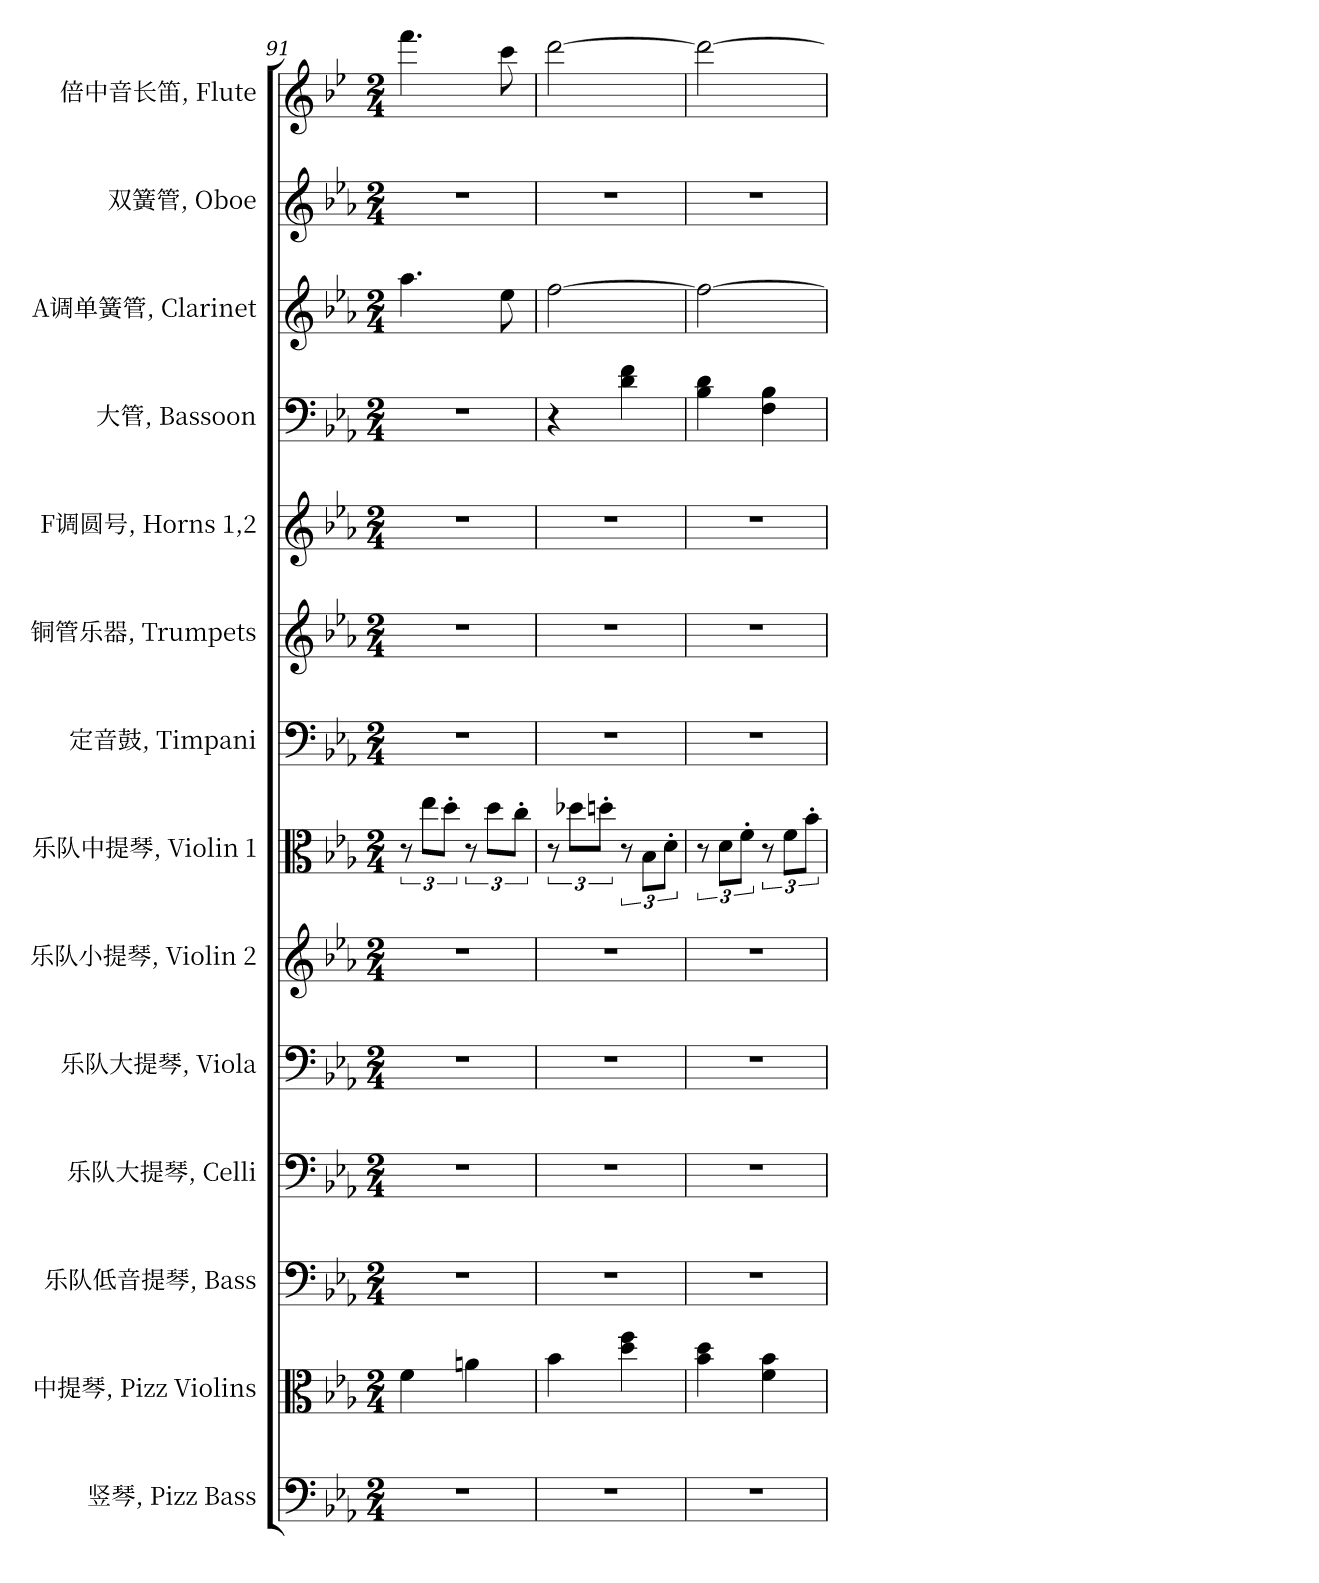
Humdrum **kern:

**kern	**kern	**kern	**kern	**kern	**kern	**kern	**kern	**kern	**kern	**kern	**kern	**kern	**kern
*part14	*part13	*part12	*part11	*part10	*part9	*part8	*part7	*part6	*part5	*part4	*part3	*part2	*part1
*staff14	*staff13	*staff12	*staff11	*staff10	*staff9	*staff8	*staff7	*staff6	*staff5	*staff4	*staff3	*staff2	*staff1
*I"竖琴, Pizz Bass	*I"中提琴, Pizz Violins	*I"乐队低音提琴, Bass	*I"乐队大提琴, Celli	*I"乐队大提琴, Viola	*I"乐队小提琴, Violin 2	*I"乐队中提琴, Violin 1	*I"定音鼓, Timpani	*I"铜管乐器, Trumpets	*I"F调圆号, Horns 1,2	*I"大管, Bassoon	*I"A调单簧管, Clarinet	*I"双簧管, Oboe	*I"倍中音长笛, Flute
*	*	*	*	*	*	*	*I'Timp.	*	*I'F Hn.	*I'Bsn.	*I'A Cl.	*I'Ob.	*
!!LO:PB:g=z
*clefF4	*clefC3	*clefF4	*clefF4	*clefF4	*clefG2	*clefC3	*clefF4	*clefG2	*clefG2	*clefF4	*clefG2	*clefG2	*clefG2
*	*	*ITrd7c12	*	*	*	*	*	*	*ITrd4c7	*	*ITrd2c3	*	*ITrd10c17
*k[b-e-a-]	*k[b-e-a-]	*k[b-e-a-]	*k[b-e-a-]	*k[b-e-a-]	*k[b-e-a-]	*k[b-e-a-]	*k[b-e-a-]	*k[b-e-a-]	*k[b-e-a-d-]	*k[b-e-a-]	*k[]	*k[b-e-a-]	*k[b-e-]
*M2/4	*M2/4	*M2/4	*M2/4	*M2/4	*M2/4	*M2/4	*M2/4	*M2/4	*M2/4	*M2/4	*M2/4	*M2/4	*M2/4
=91	=91	=91	=91	=91	=91	=91	=91	=91	=91	=91	=91	=91	=91
2r	4f\	2r	2r	2r	2r	12r	2r	2r	2r	2r	4.ff\	2r	4.ff\
.	.	.	.	.	.	12ee-\L	.	.	.	.	.	.	.
.	.	.	.	.	.	12dd'\J	.	.	.	.	.	.	.
.	4an\	.	.	.	.	12r	.	.	.	.	.	.	.
.	.	.	.	.	.	12dd\L	.	.	.	.	.	.	.
.	.	.	.	.	.	.	.	.	.	.	8cc\	.	8cc\
.	.	.	.	.	.	12cc'\J	.	.	.	.	.	.	.
=92	=92	=92	=92	=92	=92	=92	=92	=92	=92	=92	=92	=92	=92
2r	4b-\	2r	2r	2r	2r	12r	2r	2r	2r	4r	[2dd\	2r	[2dd\
.	.	.	.	.	.	12dd-X\L	.	.	.	.	.	.	.
.	.	.	.	.	.	12ddn'\J	.	.	.	.	.	.	.
.	4dd\ 4ff\	.	.	.	.	12r	.	.	.	4d\ 4f\	.	.	.
.	.	.	.	.	.	12B-\L	.	.	.	.	.	.	.
.	.	.	.	.	.	12d'\J	.	.	.	.	.	.	.
=93	=93	=93	=93	=93	=93	=93	=93	=93	=93	=93	=93	=93	=93
2r	4b-\ 4dd\	2r	2r	2r	2r	12r	2r	2r	2r	4B-\ 4d\	2dd\_	2r	2dd\_
.	.	.	.	.	.	12d\L	.	.	.	.	.	.	.
.	.	.	.	.	.	12f'\J	.	.	.	.	.	.	.
.	4f\ 4b-\	.	.	.	.	12r	.	.	.	4F\ 4B-\	.	.	.
.	.	.	.	.	.	12f\L	.	.	.	.	.	.	.
.	.	.	.	.	.	12b-'\J	.	.	.	.	.	.	.
=	=	=	=	=	=	=	=	=	=	=	=	=	=
*-	*-	*-	*-	*-	*-	*-	*-	*-	*-	*-	*-	*-	*-
